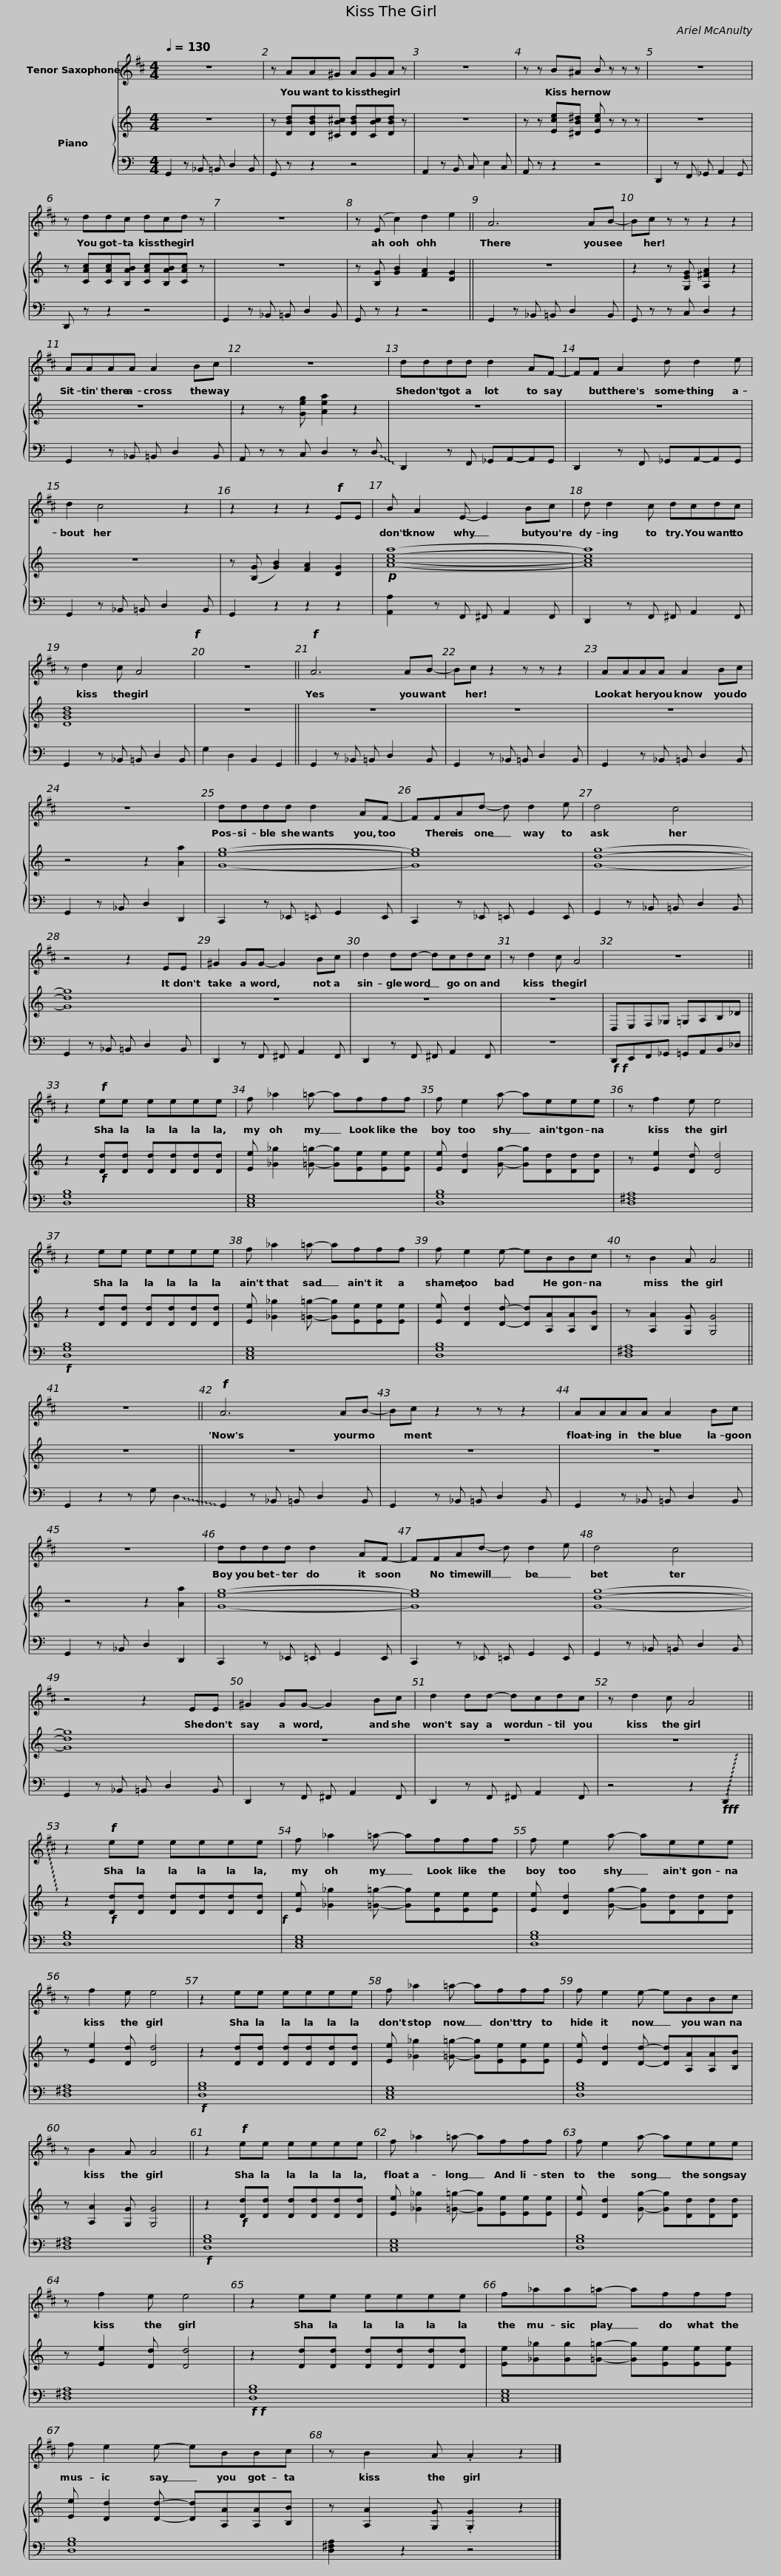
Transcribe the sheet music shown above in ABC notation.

X:1
%%score 1 { 2 | 3 }
L:1/8
Q:1/4=130
M:4/4
I:linebreak $
K:C
V:1 treble transpose=-14
V:2 treble
V:3 bass
V:1
[K:D] z8 | z AA^G AGA z | z8 |$ z z B^A B z z z | z8 | %5
 z ddc dcd z | z8 |$ z (E c2) d2 e2 || A6 AB- | Bc z z z2 z2 | %10
 AAAA A2 Bc |$ z8 | dddd d2 AF- | FF A2 d d2 e |$ d2 c4 z2 | %15
 z2 z2 z2!f! EE | B A2 E- E2 Bc |$ d d2 c dcdc | z d2 c A4!f! | z8 || %20
!f! A6 AB- |$ Bc z2 z z z2 | AAAA A2 Bc | z8 |$ dddd d2 AF- | %25
 FFAd- d d2 e | d4 c4 |$ z4 z2 EE | ^G2 GG- G2 Bc | d2 dd- dcdc | %30
 z d2 c A4 |$ z8 || z2!f! ee eeee | f _a2 =a- afff |$ f e2 a- aeee | %35
 z f2 e e4 | z2 ee eeee | f _a2 =a- afff |$ f e2 e- eBBc | z B2 A A4 || %40
 z8 ||!f! A6 AB- |$ Bc z2 z z z2 | AAAA A2 Bc | z8 |$ %45
 dddd d2 AF- | FFAd- d d2 e | d4 c4 |$ z4 z2 EE | ^G2 GG- G2 Bc | %50
 d2 dd- dcdc |$ z d2 c A4 || z2!f! ee eeee | f _a2 =a- afff | f e2 a- aeee |$ %55
 z f2 e e4 | z2 ee eeee | f _a2 =a- afff | f e2 e- eBBc |$ z B2 A A4 || %60
 z2!f! ee eeee | f _a2 =a- afff | f e2 a- aeee |$ z f2 e e4 | z2 ee eeee | %65
 f_aa=a- afff | f e2 e- eBBc |$ z B2 A .A2 z2 |] %68
V:2
 z8 | z [DBd][DBd][^CB^c] [DBd][CBc][DBd] z | z8 |$ z z [Ece][^DB^d] [Ece] z z z | z8 | %5
 z [CAc][CAc][B,AB] [CAc][B,AB][CAc] z | z8 |$ z [B,G] [GB]2 [FA]2 [DG]2 || z8 | z2 z [G,EG] [A,^FA]2 z2 | %10
 z8 |$ z2 z [Geg] [Aea]2 z2 | z8 | z8 |$ z8 | %15
 z (([B,G] [GB]2)) [FA]2 [DG]2 |!p! [Acea]8- |$ [Acea]8 | [DGBd]8 | z8 || %20
 z8 |$ z8 | z8 | z4 z2 [Aa]2 |$ [Geg]8- | %25
 [Geg]8 | [Gdg]8- |$ [Gdg]8 | z8 | z8 | %30
 z8 |$ D,E,F,_G, =G,A,B,_D || z2!f! [Dd][Dd] [Dd][Dd][Dd][Dd] | [Ee] [_G_g]2 [=G=g]- [Gg][Ee][Ee][Ee] |$ [Ee] [Dd]2 [Gg]- [Gg][Dd][Dd][Dd] | %35
 z [Ee]2 [Dd] [Dd]4 | z2 [Dd][Dd] [Dd][Dd][Dd][Dd] | [Ee] [_G_g]2 [=G=g]- [Gg][Ee][Ee][Ee] |$ [Ee] [Dd]2 [Dd]- [Dd][A,A][A,A][B,B] | z [A,A]2 [G,G] [G,G]4 || %40
 z8 || z8 |$ z8 | z8 | z4 z2 [Aa]2 |$ %45
 [Geg]8- | [Geg]8 | [Gdg]8- |$ [Gdg]8 | z8 | %50
 z8 |$ z8 || z2!f! [Dd][Dd] [Dd][Dd][Dd][Dd]!f! | [Ee] [_G_g]2 [=G=g]- [Gg][Ee][Ee][Ee] | [Ee] [Dd]2 [Gg]- [Gg][Dd][Dd][Dd] |$ %55
 z [Ee]2 [Dd] [Dd]4 | z2 [Dd][Dd] [Dd][Dd][Dd][Dd] | [Ee] [_G_g]2 [=G=g]- [Gg][Ee][Ee][Ee] | [Ee] [Dd]2 [Dd]- [Dd][A,A][A,A][B,B] |$ z [A,A]2 [G,G] [G,G]4 || %60
 z2!f! [Dd][Dd] [Dd][Dd][Dd][Dd] | [Ee] [_G_g]2 [=G=g]- [Gg][Ee][Ee][Ee] | [Ee] [Dd]2 [Gg]- [Gg][Dd][Dd][Dd] |$ z [Ee]2 [Dd] [Dd]4 | z2 [Dd][Dd] [Dd][Dd][Dd][Dd] | %65
 [Ee][_G_g][Gg][=G=g]- [Gg][Ee][Ee][Ee] | [Ee] [Dd]2 [Dd]- [Dd][A,A][A,A][B,B] |$ z [A,A]2 [G,G] .[G,G]2 z2 |] %68
V:3
 G,,2 z _B,, =B,, D,2 B,, | G,, z z2 z4 | A,,2 z B,, C, E,2 C, |$ A,, z z2 z4 | D,,2 z F,, _G,, A,,2 G,, | %5
 D,, z z2 z4 | G,,2 z _B,, =B,, D,2 B,, |$ G,, z z2 z4 || G,,2 z _B,, =B,, D,2 B,, | G,, z z C, D,2 z2 | %10
 G,,2 z _B,, =B,, D,2 B,, |$ A,, z z C, D,2 z !~(!D, | !~)!D,,2 z F,, _G,,A,,-A,,G,, | D,,2 z F,, _G,,A,,-A,,G,, |$ G,,2 z _B,, =B,, D,2 B,, | %15
 G,,2 z2 z2 z2 | [A,,A,]2 z F,, ^F,, A,,2 F,, |$ D,,2 z F,, ^F,, A,,2 F,, | G,,2 z _B,, =B,, D,2 B,, | G,2 D,2 B,,2 G,,2 || %20
 G,,2 z _B,, =B,, D,2 B,, |$ G,,2 z _B,, =B,, D,2 B,, | G,,2 z _B,, =B,, D,2 B,, | G,,2 z _B,, D,2 D,,2 |$ C,,2 z _E,, =E,, G,,2 E,, | %25
 C,,2 z _E,, =E,, G,,2 E,, | G,,2 z _B,, =B,, D,2 B,, |$ G,,2 z _B,, =B,, D,2 B,, | D,,2 z F,, ^F,, A,,2 F,, | D,,2 z F,, ^F,, A,,2 F,, | %30
 z8 |$!f!!f! D,,E,,F,,_G,, =G,,A,,B,,_D, || [D,G,B,]8 | [C,E,G,]8 |$ [D,G,B,]8 | %35
 [D,^F,A,]8 |!f! [D,G,B,]8 | [C,E,G,]8 |$ [D,G,B,]8 | [D,^F,A,]8 || %40
 G,,2 z2 z G, !~(!D,2 || !~)!G,,2 z _B,, =B,, D,2 B,, |$ G,,2 z _B,, =B,, D,2 B,, | G,,2 z _B,, =B,, D,2 B,, | G,,2 z _B,, D,2 D,,2 |$ %45
 C,,2 z _E,, =E,, G,,2 E,, | C,,2 z _E,, =E,, G,,2 E,, | G,,2 z _B,, =B,, D,2 B,, |$ G,,2 z _B,, =B,, D,2 B,, | D,,2 z F,, ^F,, A,,2 F,, | %50
 D,,2 z F,, ^F,, A,,2 F,, |$ z4 z2!fff! !~(!D,,2 || !~)![D,G,B,]8 | [C,E,G,]8 | [D,G,B,]8 |$ %55
 [D,^F,A,]8 |!f! [D,G,B,]8 | [C,E,G,]8 | [D,G,B,]8 |$ [D,^F,A,]8 || %60
!f! [D,G,B,]8 | [C,E,G,]8 | [D,G,B,]8 |$ [D,^F,A,]8 |!f!!f! [D,G,B,]8 | %65
 [C,E,G,]8 | [D,G,B,]8 |$ [D,^F,A,]2 z2 z4 |] %68
